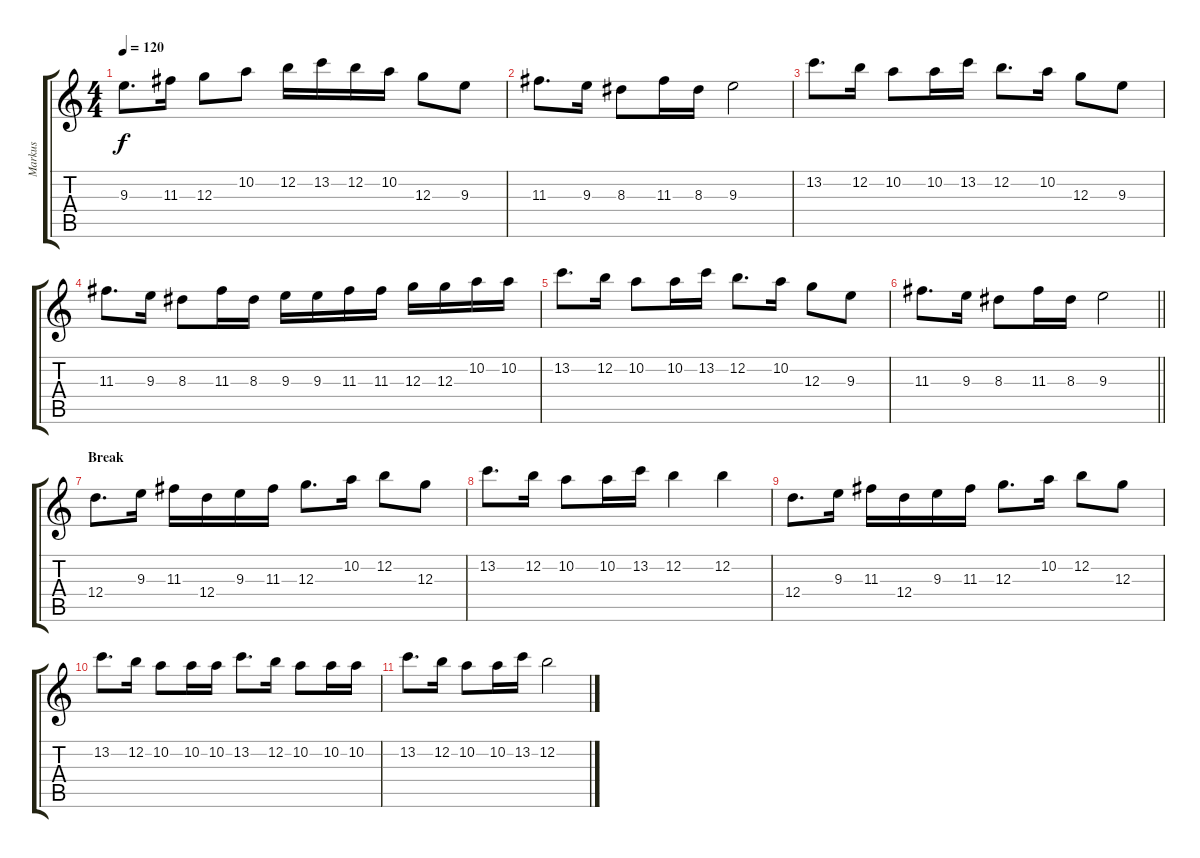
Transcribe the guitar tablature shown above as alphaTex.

\track ("Markus" "Markus") {instrument distortionguitar}
\staff {score tabs}
\tuning (E4 B3 G3 D3 A2 E2) {hide}
\ts (4 4)
\tempo 120
\clef g2
\ks c
9.3.8{d dy f} 11.3.16 12.3.8 10.2.8 12.2.16 13.2.16 12.2.16 10.2.16 12.3.8 9.3.8 |
11.3.8{d} 9.3.16 8.3.8 11.3.16 8.3.16 9.3.2 |
13.2.8{d} 12.2.16 10.2.8 10.2.16 13.2.16 12.2.8{d} 10.2.16 12.3.8 9.3.8 |
11.3.8{d} 9.3.16 8.3.8 11.3.16 8.3.16 9.3.16 9.3.16 11.3.16 11.3.16 12.3.16 12.3.16 10.2.16 10.2.16 |
13.2.8{d} 12.2.16 10.2.8 10.2.16 13.2.16 12.2.8{d} 10.2.16 12.3.8 9.3.8 |
\barLineRight lightlight
11.3.8{d} 9.3.16 8.3.8 11.3.16 8.3.16 9.3.2 |
\section ("" "Break")
12.4.8{d} 9.3.16 11.3.16 12.4.16 9.3.16 11.3.16 12.3.8{d} 10.2.16 12.2.8 12.3.8 |
13.2.8{d} 12.2.16 10.2.8 10.2.16 13.2.16 12.2.4 12.2.4 |
12.4.8{d} 9.3.16 11.3.16 12.4.16 9.3.16 11.3.16 12.3.8{d} 10.2.16 12.2.8 12.3.8 |
13.2.8{d} 12.2.16 10.2.8 10.2.16 10.2.16 13.2.8{d} 12.2.16 10.2.8 10.2.16 10.2.16 |
13.2.8{d} 12.2.16 10.2.8 10.2.16 13.2.16 12.2.2
